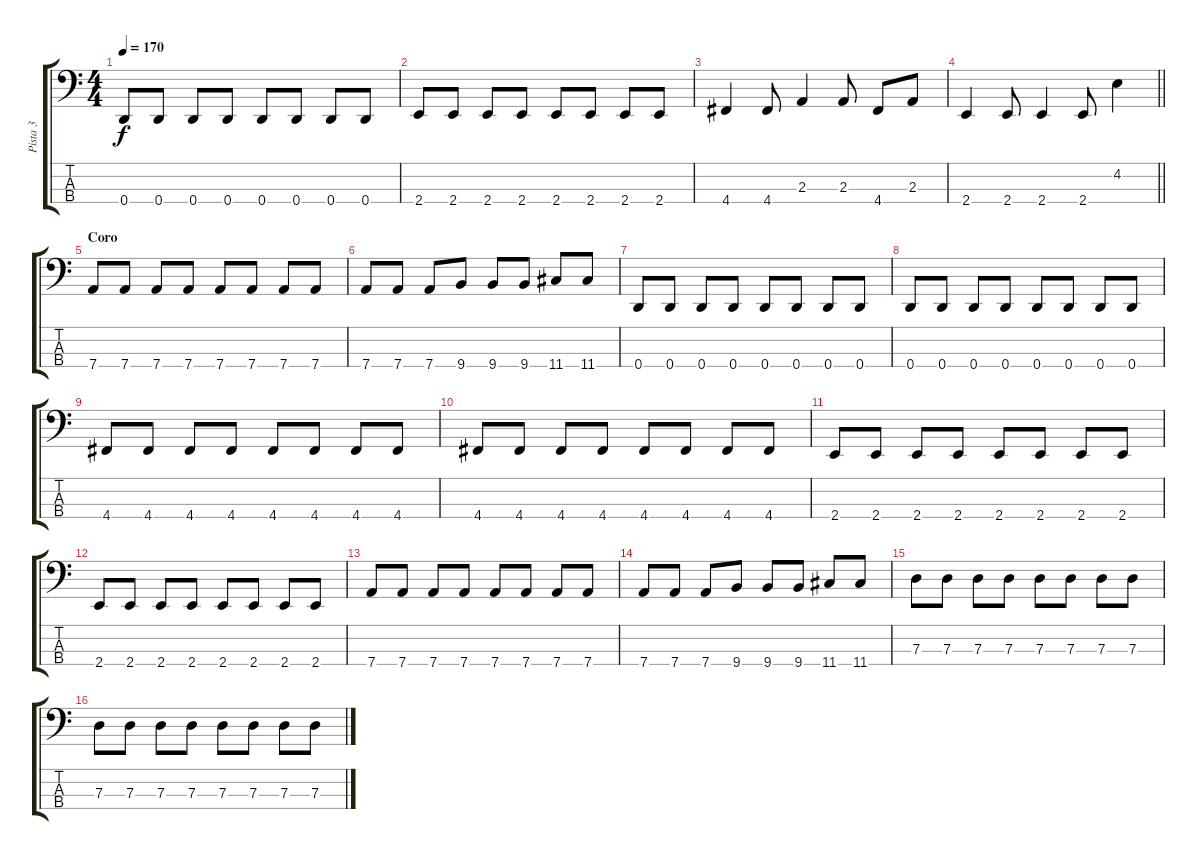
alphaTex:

\track ("Pista 3" "Pista 3") {instrument electricbassfinger}
\staff {score tabs}
\tuning (F2 C2 G1 D1) {hide}
\ts (4 4)
\tempo 170
\clef f4
\ks c
0.4.8{dy f} 0.4.8 0.4.8 0.4.8 0.4.8 0.4.8 0.4.8 0.4.8 |
2.4.8 2.4.8 2.4.8 2.4.8 2.4.8 2.4.8 2.4.8 2.4.8 |
4.4.4 4.4.8 2.3.4 2.3.8 4.4.8 2.3.8 |
\barLineRight lightlight
2.4.4 2.4.8 2.4.4 2.4.8 4.2.4 |
\section ("" "Coro")
7.4.8 7.4.8 7.4.8 7.4.8 7.4.8 7.4.8 7.4.8 7.4.8 |
7.4.8 7.4.8 7.4.8 9.4.8 9.4.8 9.4.8 11.4.8 11.4.8 |
0.4.8 0.4.8 0.4.8 0.4.8 0.4.8 0.4.8 0.4.8 0.4.8 |
0.4.8 0.4.8 0.4.8 0.4.8 0.4.8 0.4.8 0.4.8 0.4.8 |
4.4.8 4.4.8 4.4.8 4.4.8 4.4.8 4.4.8 4.4.8 4.4.8 |
4.4.8 4.4.8 4.4.8 4.4.8 4.4.8 4.4.8 4.4.8 4.4.8 |
2.4.8 2.4.8 2.4.8 2.4.8 2.4.8 2.4.8 2.4.8 2.4.8 |
2.4.8 2.4.8 2.4.8 2.4.8 2.4.8 2.4.8 2.4.8 2.4.8 |
7.4.8 7.4.8 7.4.8 7.4.8 7.4.8 7.4.8 7.4.8 7.4.8 |
7.4.8 7.4.8 7.4.8 9.4.8 9.4.8 9.4.8 11.4.8 11.4.8 |
7.3.8 7.3.8 7.3.8 7.3.8 7.3.8 7.3.8 7.3.8 7.3.8 |
7.3.8 7.3.8 7.3.8 7.3.8 7.3.8 7.3.8 7.3.8 7.3.8
